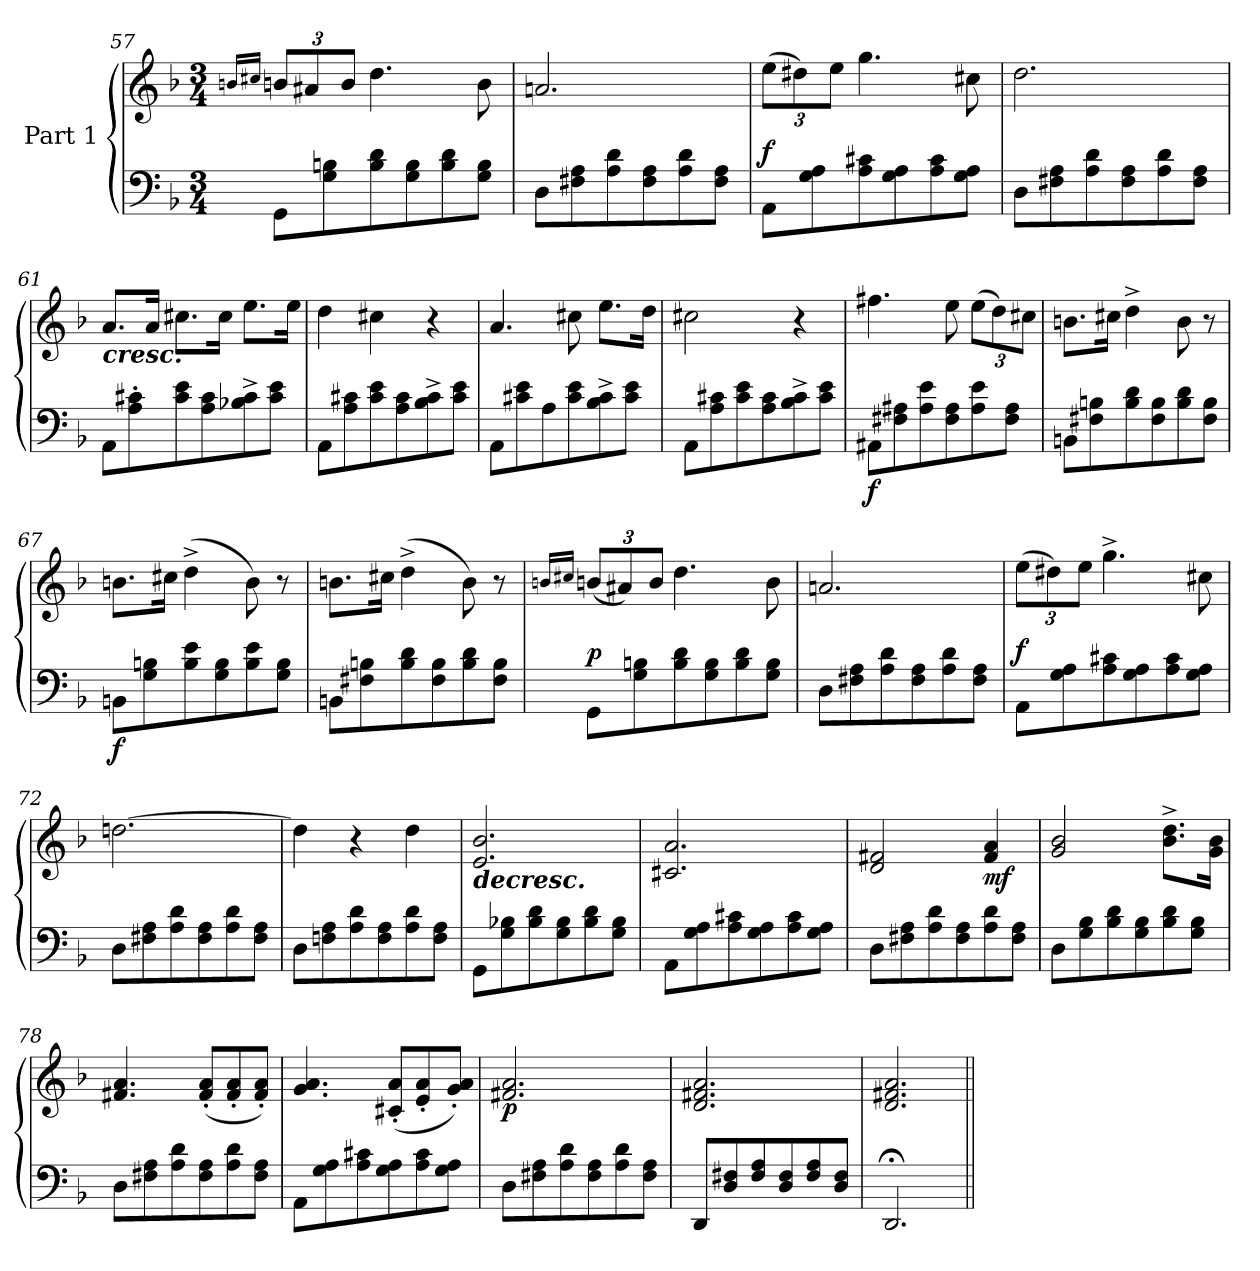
**kern	**kern	**dynam
*part1	*part1	*part1
*staff2	*staff1	*staff1/2
*I"Part 1	*	*
*clefF4	*clefG2	*
*k[b-]	*k[b-]	*
*M3/4	*M3/4	*
=57	=57	=57
.	16qbn/LL	.
.	16qcc#X/JJ	.
*	*Xbrackettup	*
8GG\L	12b/L	.
.	12a#X/	.
8G\ 8Bn\	.	.
.	12b/J	.
8B\ 8d\	4.dd\	.
8G\ 8B\	.	.
8B\ 8d\	.	.
8G\ 8B\J	8b\	.
=58	=58	=58
8D\L	2.an/	.
8F#X\ 8A\	.	.
8A\ 8d\	.	.
8F#\ 8A\	.	.
8A\ 8d\	.	.
8F#\ 8A\J	.	.
=59	=59	=59
!	!	!LO:DY:a=2
8AA\L	(>12ee\L	f
.	12dd#X\)	.
8G\ 8A\	.	.
.	12ee\J	.
8A\ 8c#X\	4.gg\	.
8G\ 8A\	.	.
8A\ 8c#\	.	.
8G\ 8A\J	8cc#X\	.
!!LO:LB:g=z
=60	=60	=60
8D\L	2.dd\	.
8F#X\ 8A\	.	.
8A\ 8d\	.	.
8F#\ 8A\	.	.
8A\ 8d\	.	.
8F#\ 8A\J	.	.
=61	=61	=61
!	!LO:TX:b:Bi:t=cresc.	!
8AA\L	8.a/L	.
8A\' 8c#X\'	.	.
.	16a/Jk	.
8c#\ 8e\	8.cc#X\L	.
8A\ 8c#\	.	.
.	16cc#\Jk	.
8B-X\^ 8c#\^	8.ee\L	.
8c#\ 8e\J	.	.
.	16ee\Jk	.
=62	=62	=62
8AA\L	4dd\	.
8A\ 8c#X\	.	.
8c#\ 8e\	4cc#X\	.
8A\ 8c#\	.	.
8B-\^ 8c#\^	4r	.
8c#\ 8e\J	.	.
=63	=63	=63
8AA\L	4.a/	.
8c#X\ 8e\	.	.
8A\	.	.
8c#\ 8e\	8cc#X\	.
8B-\^ 8c#\^	8.ee\L	.
8c#\ 8e\J	.	.
.	16dd\Jk	.
=64	=64	=64
8AA\L	2cc#X\	.
8A\ 8c#X\	.	.
8c#\ 8e\	.	.
8A\ 8c#\	.	.
8B-\^ 8c#\^	4r	.
8c#\ 8e\J	.	.
!!LO:LB:g=z
=65	=65	=65
!	!	!LO:DY:b=2
8AA#X\L	4.ff#X\	f
8F#X\ 8A#X\	.	.
8A#\ 8e\	.	.
8F#\ 8A#\	8ee\	.
8A#\ 8e\	(>12ee\L	.
.	12dd\)	.
8F#\ 8A#\J	.	.
.	12cc#X\J	.
=66	=66	=66
8BBn\L	8.bn\L	.
8F#X\ 8Bn\	.	.
.	16cc#X\Jk	.
8B\ 8d\	4dd^\	.
8F#\ 8B\	.	.
8B\ 8d\	8b\	.
8F#\ 8B\J	8r	.
=67	=67	=67
!	!	!LO:DY:b=2
8BBn\L	8.bn\L	f
8G\ 8Bn\	.	.
.	16cc#X\Jk	.
8B\ 8e\	(>4dd^\	.
8G\ 8B\	.	.
8B\ 8e\	8b\)	.
8G\ 8B\J	8r	.
=68	=68	=68
8BBn\L	8.bn\L	.
8F#X\ 8Bn\	.	.
.	16cc#X\Jk	.
8B\ 8d\	(>4dd^\	.
8F#\ 8B\	.	.
8B\ 8d\	8b\)	.
8F#\ 8B\J	8r	.
!!LO:LB:g=z
=69	=69	=69
.	16qbn/LL	.
.	16qcc#X/JJ	.
!	!	!LO:DY:a=2
8GG\L	(<12b/L	p
.	12a#X/)	.
8G\ 8Bn\	.	.
.	12b/J	.
8B\ 8d\	4.dd\	.
8G\ 8B\	.	.
8B\ 8d\	.	.
8G\ 8B\J	8b\	.
=70	=70	=70
8D\L	2.an/	.
8F#X\ 8A\	.	.
8A\ 8d\	.	.
8F#\ 8A\	.	.
8A\ 8d\	.	.
8F#\ 8A\J	.	.
=71	=71	=71
!	!	!LO:DY:a=2
8AA\L	(>12ee\L	f
.	12dd#X\)	.
8G\ 8A\	.	.
.	12ee\J	.
8A\ 8c#X\	4.gg^\	.
8G\ 8A\	.	.
8A\ 8c#\	.	.
8G\ 8A\J	8cc#X\	.
=72	=72	=72
8D\L	[2.ddn\	.
8F#X\ 8A\	.	.
8A\ 8d\	.	.
8F#\ 8A\	.	.
8A\ 8d\	.	.
8F#\ 8A\J	.	.
=73	=73	=73
8D\L	4dd\]	.
8Fn\ 8A\	.	.
8A\ 8d\	4r	.
8F\ 8A\	.	.
8A\ 8d\	4dd\	.
8F\ 8A\J	.	.
!!LO:LB:g=z
=74	=74	=74
!	!LO:TX:b:Bi:t=decresc.	!
8GG\L	2.e/ 2.b-/	.
8G\ 8B-X\	.	.
8B-\ 8d\	.	.
8G\ 8B-\	.	.
8B-\ 8d\	.	.
8G\ 8B-\J	.	.
=75	=75	=75
8AA\L	2.c#X/ 2.a/	.
8G\ 8A\	.	.
8A\ 8c#X\	.	.
8G\ 8A\	.	.
8A\ 8c#\	.	.
8G\ 8A\J	.	.
=76	=76	=76
8D\L	2d/ 2f#X/	.
8F#X\ 8A\	.	.
8A\ 8d\	.	.
8F#\ 8A\	.	.
!	!	!LO:DY:b
8A\ 8d\	4f#/ 4a/	mf
8F#\ 8A\J	.	.
=77	=77	=77
8D\L	2g/ 2b-/	.
8G\ 8B-\	.	.
8B-\ 8d\	.	.
8G\ 8B-\	.	.
8B-\ 8d\	8.b-\^ 8.dd\^L	.
8G\ 8B-\J	.	.
.	16g\ 16b-\Jk	.
=78	=78	=78
8D\L	4.f#X/ 4.a/	.
8F#X\ 8A\	.	.
8A\ 8d\	.	.
8F#\ 8A\	(<8f#/' 8a/'L	.
8A\ 8d\	8f#/' 8a/'	.
8F#\ 8A\J	8f#/' 8a/'J)	.
!!LO:LB:g=z
=79	=79	=79
8AA\L	4.g/ 4.a/	.
8G\ 8A\	.	.
8A\ 8c#X\	.	.
8G\ 8A\	(<8c#X/' 8a/'L	.
8A\ 8c#\	8e/' 8a/'	.
8G\ 8A\J	8g/' 8a/'J)	.
=80	=80	=80
!	!	!LO:DY:b
8D\L	2.f#X/ 2.a/	p
8F#X\ 8A\	.	.
8A\ 8d\	.	.
8F#\ 8A\	.	.
8A\ 8d\	.	.
8F#\ 8A\J	.	.
=81	=81	=81
8DD/L	2.d/ 2.f#X/ 2.a/	.
8D/ 8F#X/	.	.
8F#/ 8A/	.	.
8D/ 8F#/	.	.
8F#/ 8A/	.	.
8D/ 8F#/J	.	.
=82	=82	=82
2.DD;</	2.d/ 2.f#X/ 2.a/	.
=||	=||	=||
*-	*-	*-
